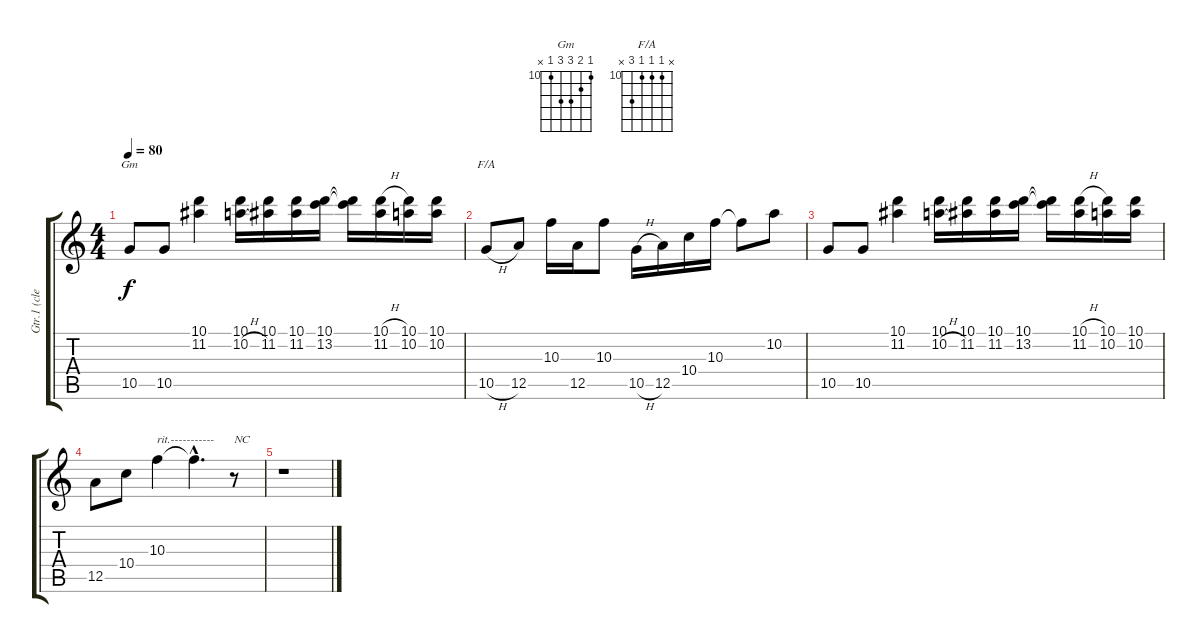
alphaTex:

\track ("Gtr.1 (clean)" "Gtr.1 (cle") {instrument electricguitarclean}
\staff {score tabs}
\tuning (E4 B3 G3 D3 A2 E2) {hide}
\chord ("Gm" 10 11 12 12 10 x) {firstfret 10}
\chord ("F/A" x 10 10 10 12 x) {firstfret 10}
\ts (4 4)
\tempo 80
\clef g2
\ks c
10.5.8{ch "Gm" dy f} 10.5.8 (10.1 11.2).4 (10.1 10.2{h}).16 (10.1 11.2).16 (10.1 11.2).16 (10.1 13.2).16 (10.1{t} 13.2{t}).16 (10.1{h} 11.2).16 (10.1 10.2).16 (10.1 10.2).16 |
10.5{h}.8{ch "F/A"} 12.5.8 10.3.16 12.5.16 10.3.8 10.5{h}.16 12.5.16 10.4.16 10.3.16 10.3{t}.8 10.2.8 |
10.5.8 10.5.8 (10.1 11.2).4 (10.1 10.2{h}).16 (10.1 11.2).16 (10.1 11.2).16 (10.1 13.2).16 (10.1{t} 13.2{t}).16 (10.1{h} 11.2).16 (10.1 10.2).16 (10.1 10.2).16 |
12.5.8 10.4.8 10.3.4{txt "rit.-----------"} 10.3{hac t}.4{d} r.8{txt "NC"} |
r.1
